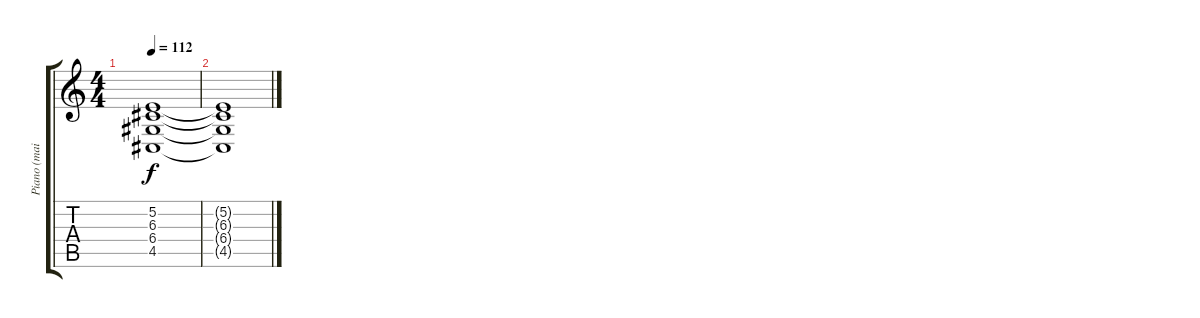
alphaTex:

\track ("Piano (main droite)" "Piano (mai") {instrument acousticgrandpiano}
\staff {score tabs}
\tuning (E4 B3 G3 D3 A2 E2) {hide}
\ts (4 4)
\tempo 112
\clef g2
\ks c
(5.2{t} 6.3{t} 6.4{t} 4.5{t}).1{dy f} |
(5.2{t} 6.3{t} 6.4{t} 4.5{t}).1
